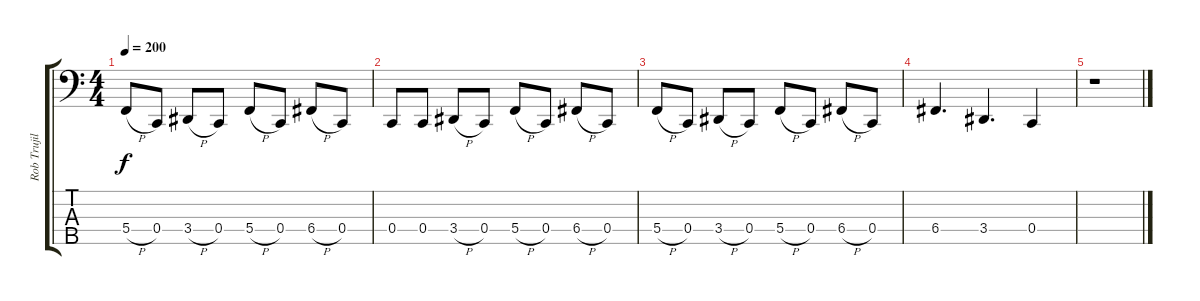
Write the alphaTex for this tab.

\track ("Rob Trujillo" "Rob Trujil") {instrument electricbassfinger}
\staff {score tabs}
\tuning (Eb2 Bb1 F1 C1 G0) {hide}
\ts (4 4)
\tempo 200
\clef f4
\ks c
5.4{h}.8{dy f} 0.4.8 3.4{h}.8 0.4.8 5.4{h}.8 0.4.8 6.4{h}.8 0.4.8 |
0.4.8 0.4.8 3.4{h}.8 0.4.8 5.4{h}.8 0.4.8 6.4{h}.8 0.4.8 |
5.4{h}.8 0.4.8 3.4{h}.8 0.4.8 5.4{h}.8 0.4.8 6.4{h}.8 0.4.8 |
6.4.4{d} 3.4.4{d} 0.4.4 |
r.1
